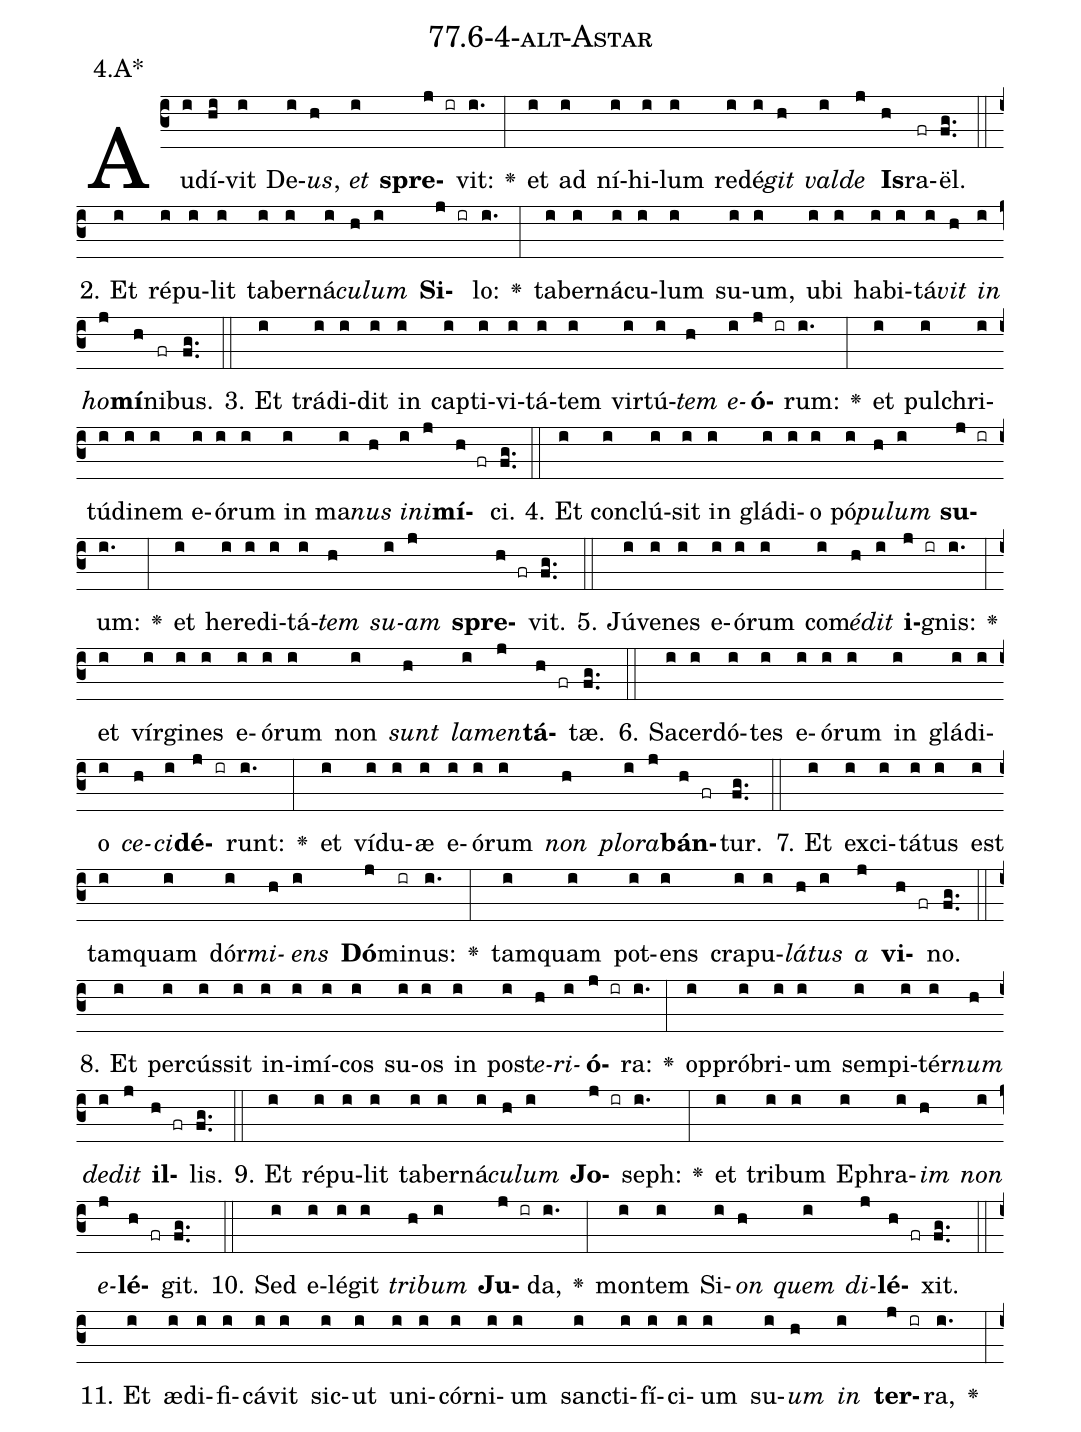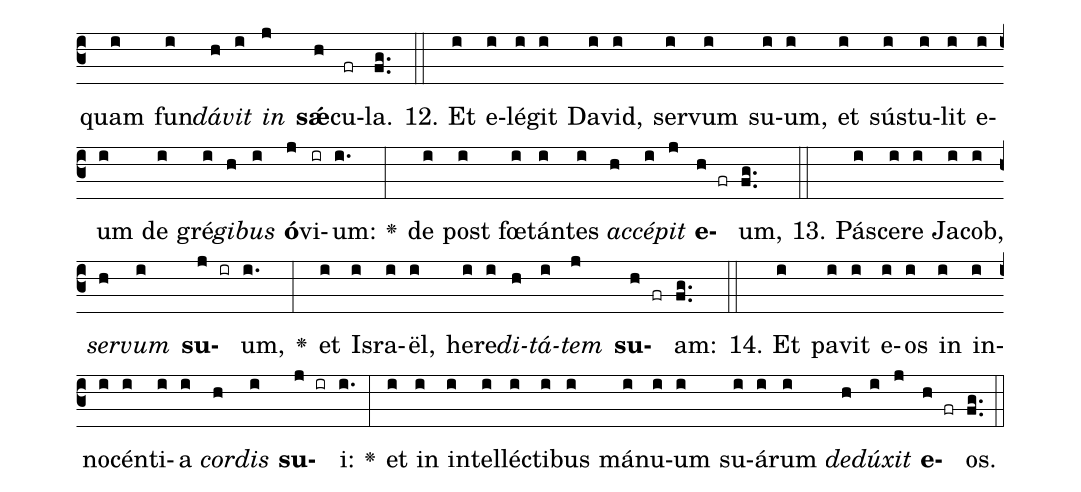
name: 77.6-4-alt-Astar;
annotation: 4.A*;
%%
(c3)Au(i)dí(hi)vit(i) De(i)<i>us</i>,(h) <i>et</i>(i) <b>spre</b>(j ir)vit:(i.) <v>\greheightstar</v>(:) et(i) ad(i) ní(i)hi(i)lum(i) red(i)é(i)<i>git</i>(h) <i>val</i>(i)<i>de</i>(j) <b>Is</b>(h)ra(fr)ël.(fg..) (::)
2. Et(i) ré(i)pu(i)lit(i) ta(i)ber(i)ná(i)<i>cu</i>(h)<i>lum</i>(i) <b>Si</b>(j ir)lo:(i.) <v>\greheightstar</v>(:) ta(i)ber(i)ná(i)cu(i)lum(i) su(i)um,(i) u(i)bi(i) ha(i)bi(i)tá(i)<i>vit</i>(h) <i>in</i>(i) <i>ho</i>(j)<b>mí</b>(h)ni(fr)bus.(fg..) (::)
3. Et(i) trá(i)di(i)dit(i) in(i) cap(i)ti(i)vi(i)tá(i)tem(i) vir(i)tú(i)<i>tem</i>(h) <i>e</i>(i)<b>ó</b>(j ir)rum:(i.) <v>\greheightstar</v>(:) et(i) pul(i)chri(i)tú(i)di(i)nem(i) e(i)ó(i)rum(i) in(i) ma(i)<i>nus</i>(h) <i>in</i>(i)<i>i</i>(j)<b>mí</b>(h fr)ci.(fg..) (::)
4. Et(i) con(i)clú(i)sit(i) in(i) glá(i)di(i)o(i) pó(i)<i>pu</i>(h)<i>lum</i>(i) <b>su</b>(j ir)um:(i.) <v>\greheightstar</v>(:) et(i) he(i)re(i)di(i)tá(i)<i>tem</i>(h) <i>su</i>(i)<i>am</i>(j) <b>spre</b>(h fr)vit.(fg..) (::)
5. Jú(i)ve(i)nes(i) e(i)ó(i)rum(i) com(i)<i>é</i>(h)<i>dit</i>(i) <b>i</b>(j ir)gnis:(i.) <v>\greheightstar</v>(:) et(i) vír(i)gi(i)nes(i) e(i)ó(i)rum(i) non(i) <i>sunt</i>(h) <i>la</i>(i)<i>men</i>(j)<b>tá</b>(h fr)tæ.(fg..) (::)
6. Sa(i)cer(i)dó(i)tes(i) e(i)ó(i)rum(i) in(i) glá(i)di(i)o(i) <i>ce</i>(h)<i>ci</i>(i)<b>dé</b>(j ir)runt:(i.) <v>\greheightstar</v>(:) et(i) ví(i)du(i)æ(i) e(i)ó(i)rum(i) <i>non</i>(h) <i>plo</i>(i)<i>ra</i>(j)<b>bán</b>(h fr)tur.(fg..) (::)
7. Et(i) ex(i)ci(i)tá(i)tus(i) est(i) tam(i)quam(i) dór(i)<i>mi</i>(h)<i>ens</i>(i) <b>Dó</b>(j)mi(ir)nus:(i.) <v>\greheightstar</v>(:) tam(i)quam(i) pot(i)ens(i) cra(i)pu(i)<i>lá</i>(h)<i>tus</i>(i) <i>a</i>(j) <b>vi</b>(h fr)no.(fg..) (::)
8. Et(i) per(i)cús(i)sit(i) in(i)i(i)mí(i)cos(i) su(i)os(i) in(i) post(i)<i>e</i>(h)<i>ri</i>(i)<b>ó</b>(j ir)ra:(i.) <v>\greheightstar</v>(:) op(i)pró(i)bri(i)um(i) sem(i)pi(i)tér(i)<i>num</i>(h) <i>de</i>(i)<i>dit</i>(j) <b>il</b>(h fr)lis.(fg..) (::)
9. Et(i) ré(i)pu(i)lit(i) ta(i)ber(i)ná(i)<i>cu</i>(h)<i>lum</i>(i) <b>Jo</b>(j ir)seph:(i.) <v>\greheightstar</v>(:) et(i) tri(i)bum(i) E(i)phra(i)<i>im</i>(h) <i>non</i>(i) <i>e</i>(j)<b>lé</b>(h fr)git.(fg..) (::)
10. Sed(i) e(i)lé(i)git(i) <i>tri</i>(h)<i>bum</i>(i) <b>Ju</b>(j ir)da,(i.) <v>\greheightstar</v>(:) mon(i)tem(i) Si(i)<i>on</i>(h) <i>quem</i>(i) <i>di</i>(j)<b>lé</b>(h fr)xit.(fg..) (::)
11. Et(i) æ(i)di(i)fi(i)cá(i)vit(i) sic(i)ut(i) u(i)ni(i)cór(i)ni(i)um(i) sanc(i)ti(i)fí(i)ci(i)um(i) su(i)<i>um</i>(h) <i>in</i>(i) <b>ter</b>(j ir)ra,(i.) <v>\greheightstar</v>(:) quam(i) fun(i)<i>dá</i>(h)<i>vit</i>(i) <i>in</i>(j) <b>sǽ</b>(h)cu(fr)la.(fg..) (::)
12. Et(i) e(i)lé(i)git(i) Da(i)vid,(i) ser(i)vum(i) su(i)um,(i) et(i) sús(i)tu(i)lit(i) e(i)um(i) de(i) gré(i)<i>gi</i>(h)<i>bus</i>(i) <b>ó</b>(j)vi(ir)um:(i.) <v>\greheightstar</v>(:) de(i) post(i) fœ(i)tán(i)tes(i) <i>ac</i>(h)<i>cé</i>(i)<i>pit</i>(j) <b>e</b>(h fr)um,(fg..) (::)
13. Pá(i)sce(i)re(i) Ja(i)cob,(i) <i>ser</i>(h)<i>vum</i>(i) <b>su</b>(j ir)um,(i.) <v>\greheightstar</v>(:) et(i) Is(i)ra(i)ël,(i) he(i)re(i)<i>di</i>(h)<i>tá</i>(i)<i>tem</i>(j) <b>su</b>(h fr)am:(fg..) (::)
14. Et(i) pa(i)vit(i) e(i)os(i) in(i) in(i)no(i)cén(i)ti(i)a(i) <i>cor</i>(h)<i>dis</i>(i) <b>su</b>(j ir)i:(i.) <v>\greheightstar</v>(:) et(i) in(i) in(i)tel(i)léc(i)ti(i)bus(i) má(i)nu(i)um(i) su(i)á(i)rum(i) <i>de</i>(h)<i>dú</i>(i)<i>xit</i>(j) <b>e</b>(h fr)os.(fg..) (::)
